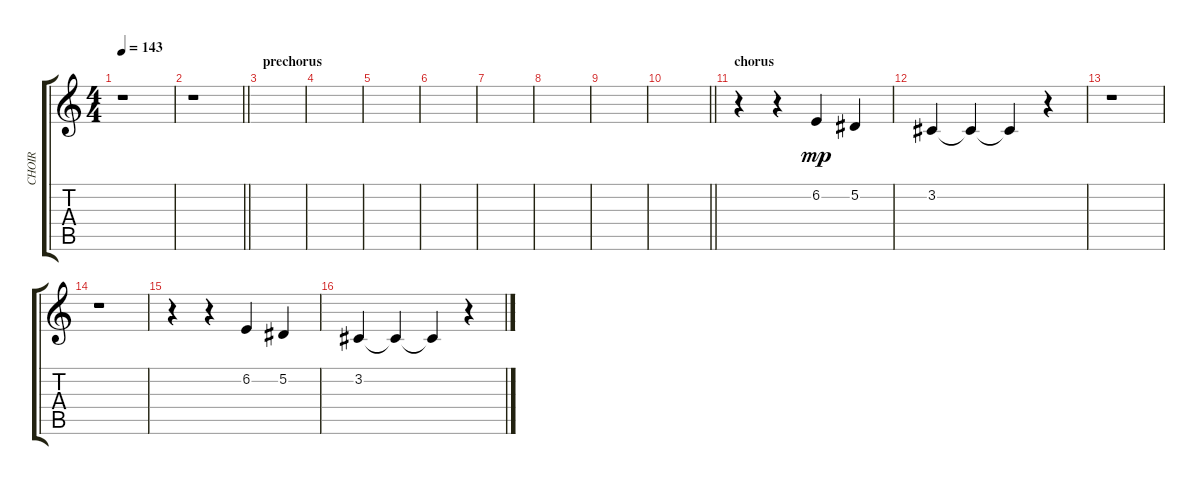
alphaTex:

\track ("CHOIR" "CHOIR") {instrument choiraahs}
\staff {score tabs}
\tuning (Eb4 Bb3 Gb3 Db3 Ab2 Eb2) {hide}
\ts (4 4)
\tempo 143
\clef g2
\ks c
r.1{dy mp} |
\barLineRight lightlight
r.1 |
\section ("" "prechorus")
|
|
|
|
|
|
|
\barLineRight lightlight
|
\section ("" "chorus")
r.4 r.4 6.2.4 5.2.4 |
3.2.4 3.2{t}.4 3.2{t}.4 r.4 |
r.1 |
r.1 |
r.4 r.4 6.2.4 5.2.4 |
3.2.4 3.2{t}.4 3.2{t}.4 r.4
